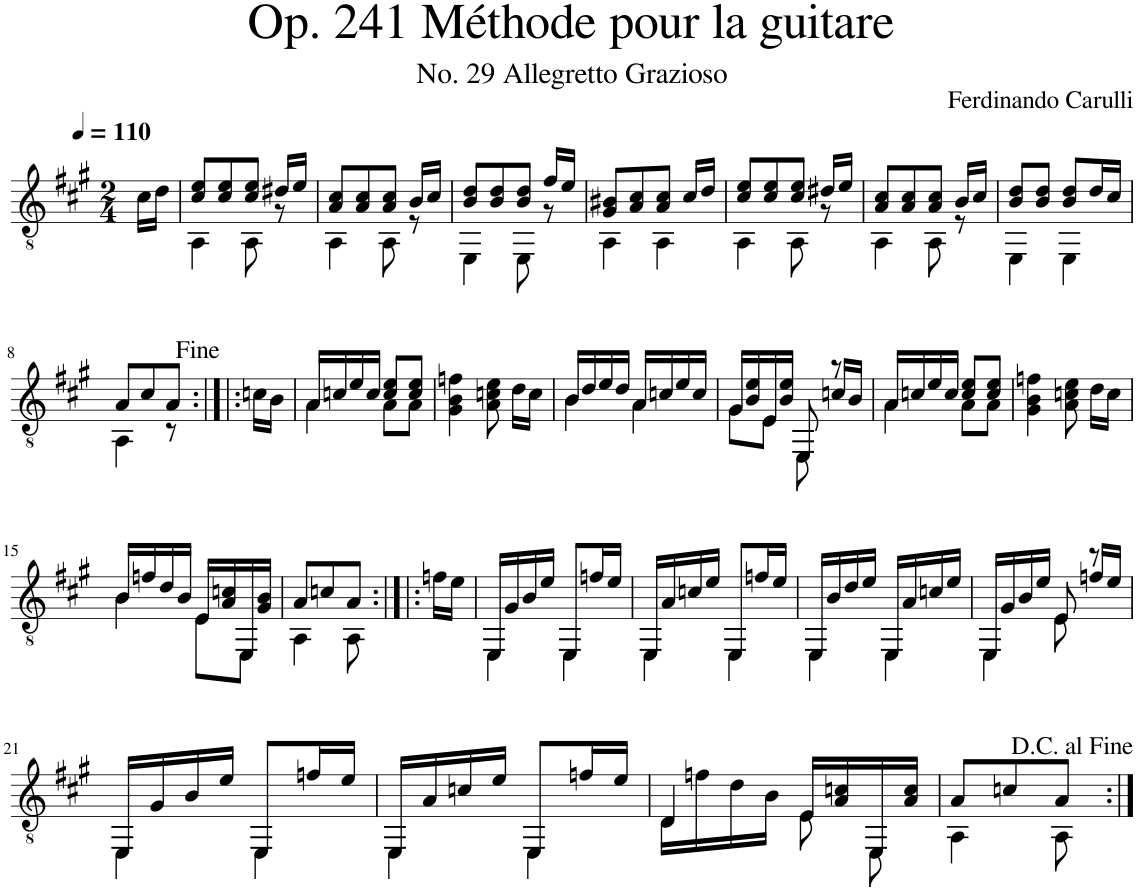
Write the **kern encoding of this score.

**kern
*part1
*staff1
*I"Classical Guitar
*I'Guit.
*clefGv2
*k[f#c#g#]
*M2/4
*MM110
=
16c#\LL
16d\JJ
=1
*^
8c#/ 8e/L	4AA\
8c#/ 8e/	.
8c#/ 8e/J	8AA\
16d#X/LL	8r
16e/JJ	.
=2	=2
8A/ 8c#/L	4AA\
8A/ 8c#/	.
8A/ 8c#/J	8AA\
16B/LL	8r
16c#/JJ	.
=3	=3
8B/ 8d/L	4EE\
8B/ 8d/	.
8B/ 8d/J	8EE\
16f#/LL	8r
16e/JJ	.
=4	=4
8G#/ 8B#X/L	4AA\
8A/ 8c#/	.
8A/ 8c#/J	4AA\
16c#/LL	.
16d/JJ	.
=5	=5
8c#/ 8e/L	4AA\
8c#/ 8e/	.
8c#/ 8e/J	8AA\
16d#X/LL	8r
16e/JJ	.
=6	=6
8A/ 8c#/L	4AA\
8A/ 8c#/	.
8A/ 8c#/J	8AA\
16B/LL	8r
16c#/JJ	.
=7	=7
8B/ 8d/L	4EE\
8B/ 8d/J	.
8B/ 8d/L	4EE\
16d/L	.
16c#/JJ	.
!!LO:LB:g=z	!!
=8	=8
8A/L	4AA\
8c#/	.
8A/J	8r
*v	*v
=8X1:|!|:
16cn\LL
16B\JJ
=9
*^
16A/LL	4A\
16cn/	.
16e/	.
16c/JJ	.
8c/ 8e/L	8A\L
8c/ 8e/J	8A\J
*v	*v
=10
4G#\ 4B\ 4fn\
8A\ 8cn\ 8e\
16d\LL
16c\JJ
=11
*^
16B/LL	4B\
16d/	.
16e/	.
16d/JJ	.
16A/LL	4A\
16cn/	.
16e/	.
16c/JJ	.
=12	=12
16G#/LL	8G#\L
16B/ 16e/	.
16E/	8E\J
16B/ 16e/JJ	.
8EE/	8EE\
8r	16cn/LL
.	16B/JJ
=13	=13
16A/LL	4A\
16cn/	.
16e/	.
16c/JJ	.
8c/ 8e/L	8A\L
8c/ 8e/J	8A\J
*v	*v
=14
4G#\ 4B\ 4fn\
8A\ 8cn\ 8e\
16d\LL
16c\JJ
!!LO:LB:g=z
=15
*^
16B/LL	4B\
16fn/	.
16d/	.
16B/JJ	.
16E/LL	8E\L
16A/ 16cn/	.
16EE/	8EE\J
16G#/ 16B/JJ	.
=16	=16
8A/L	4AA\
8cn/	.
8A/J	8AA\
*v	*v
=16X2:|!|:
16fn\LL
16e\JJ
=17
*^
16EE/LL	4EE\
16G#/	.
16B/	.
16e/JJ	.
4EE\	8EE/L
.	16fn/L
.	16e/JJ
=18	=18
16EE/LL	4EE\
16A/	.
16cn/	.
16e/JJ	.
4EE\	8EE/L
.	16fn/L
.	16e/JJ
=19	=19
16EE/LL	4EE\
16B/	.
16d/	.
16e/JJ	.
4EE\	16EE/LL
.	16A/
.	16cn/
.	16e/JJ
=20	=20
16EE/LL	4EE\
16G#/	.
16B/	.
16e/JJ	.
8E/	8E\
8r	16fn/LL
.	16e/JJ
!!LO:LB:g=z	!!
=21	=21
16EE/LL	4EE\
16G#/	.
16B/	.
16e/JJ	.
4EE\	8EE/L
.	16fn/L
.	16e/JJ
=22	=22
16EE/LL	4EE\
16A/	.
16cn/	.
16e/JJ	.
4EE\	8EE/L
.	16fn/L
.	16e/JJ
=23	=23
4D/	16D\LL
.	16fn\
.	16d\
.	16B\JJ
16E/LL	8E\
16A/ 16cn/	.
16EE/	8EE\
16A/ 16c/JJ	.
=24	=24
8A/L	4AA\
8cn/	.
8A/J	8AA\
*v	*v
=:|!
*-
